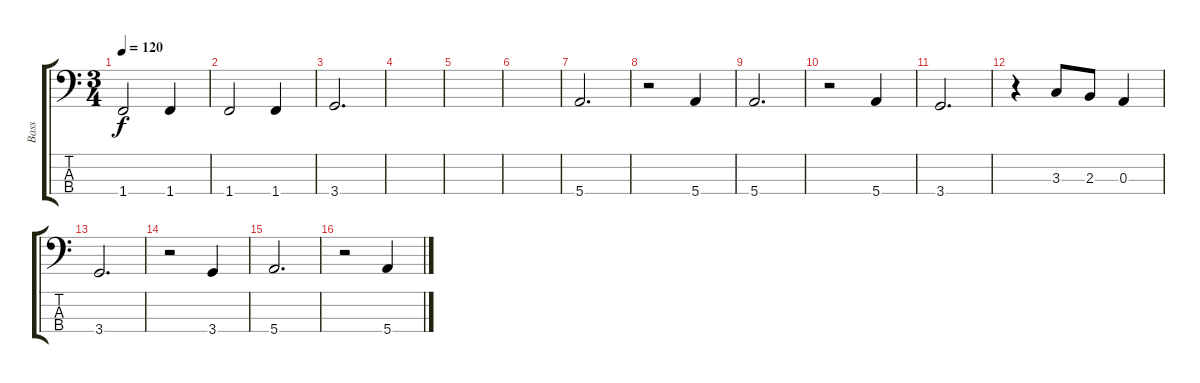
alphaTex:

\track ("Bass" "Bass") {instrument electricbassfinger}
\staff {score tabs}
\tuning (G2 D2 A1 E1) {hide}
\ts (3 4)
\tempo 120
\clef f4
\ks c
1.4.2{dy f} 1.4.4 |
1.4.2 1.4.4 |
3.4.2{d} |
|
|
|
5.4.2{d} |
r.2 5.4.4 |
5.4.2{d} |
r.2 5.4.4 |
3.4.2{d} |
r.4 3.3.8 2.3.8 0.3.4 |
3.4.2{d} |
r.2 3.4.4 |
5.4.2{d} |
r.2 5.4.4
